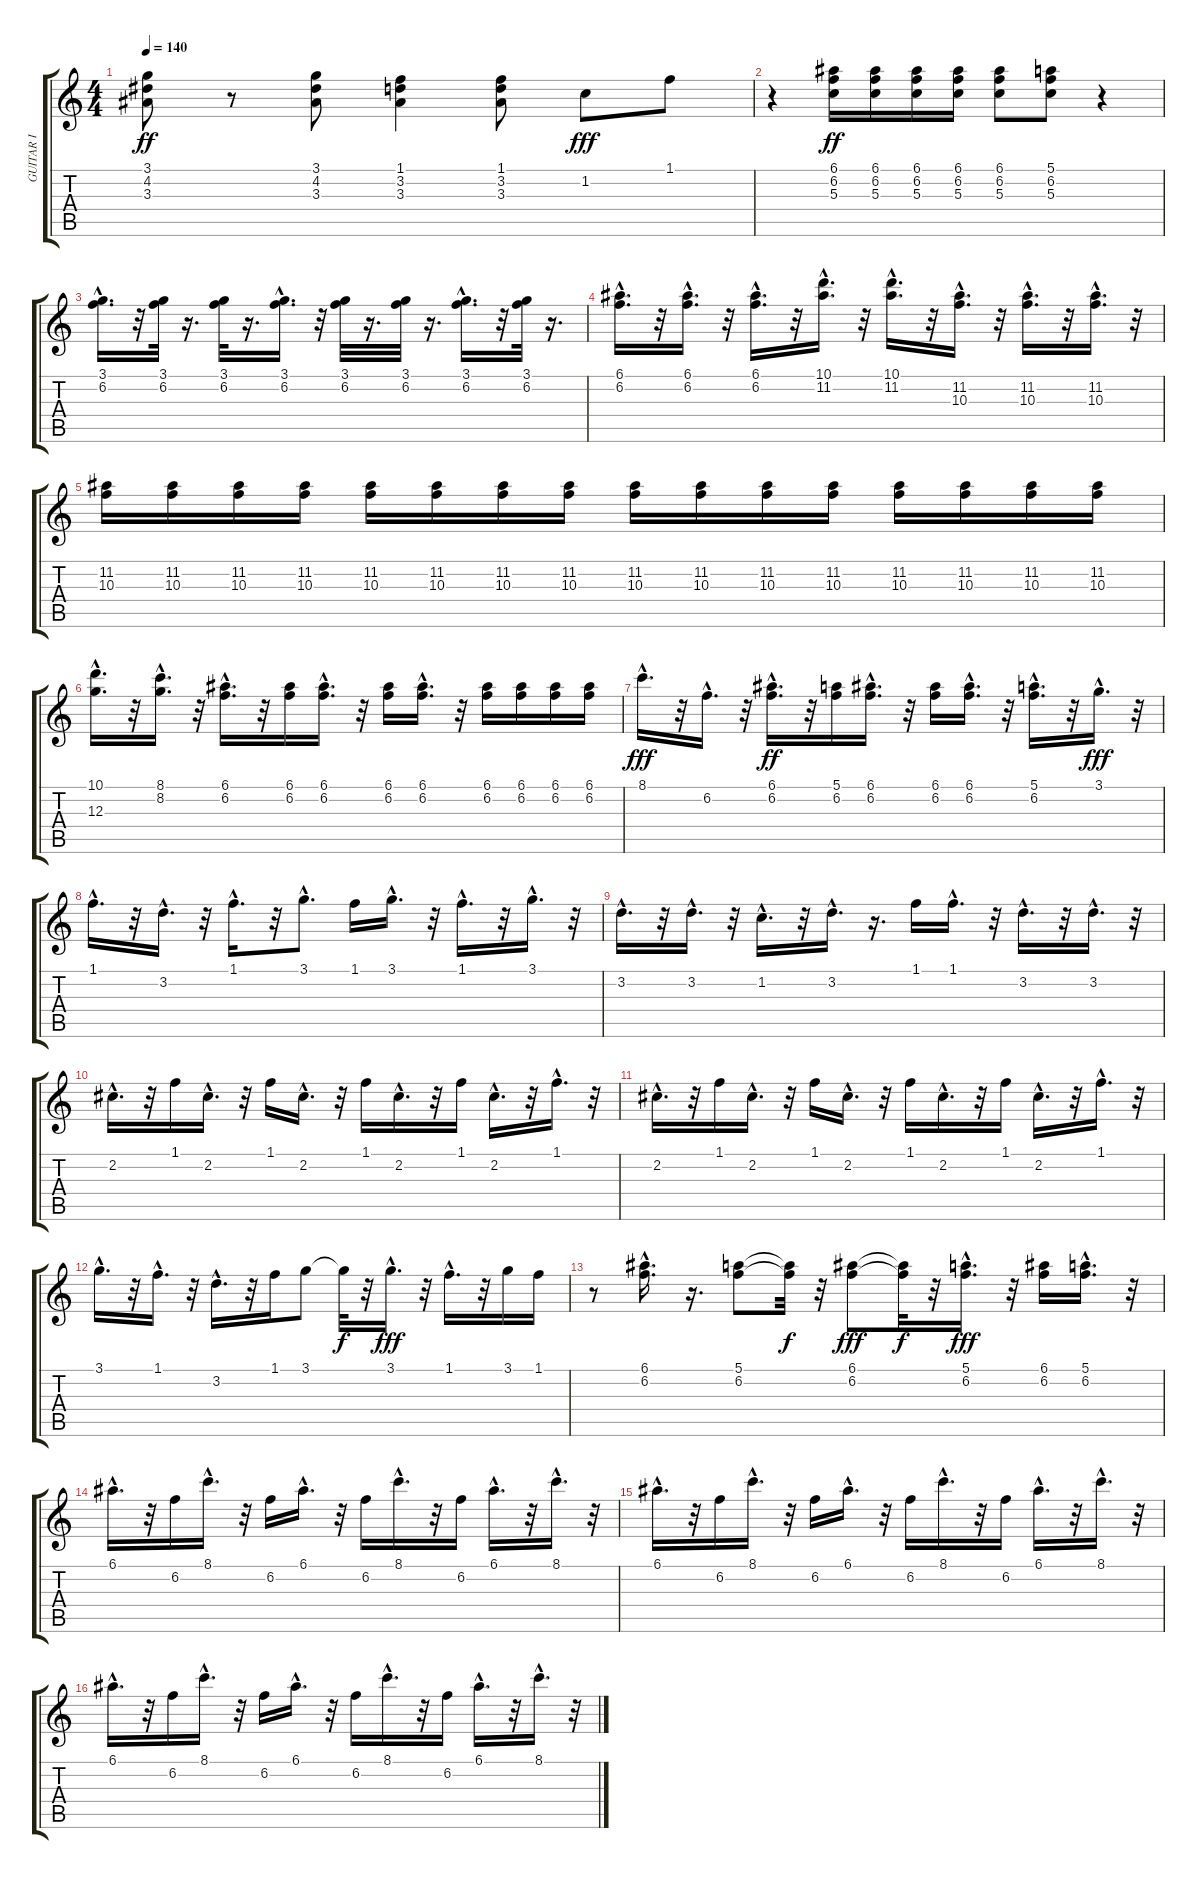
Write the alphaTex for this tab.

\track ("GUITAR I" "GUITAR I") {instrument distortionguitar}
\staff {score tabs}
\tuning (E4 B3 G3 D3 A2 E2) {hide}
\ts (4 4)
\tempo 140
\clef g2
\ks c
(3.1 4.2 3.3).8{dy ff} r.8 (3.1 4.2 3.3).8 (1.1 3.2 3.3).4 (1.1 3.2 3.3).8 1.2.8{dy fff} 1.1.8 |
r.4 (6.1 6.2 5.3).16{dy ff} (6.1 6.2 5.3).16 (6.1 6.2 5.3).16 (6.1 6.2 5.3).16 (6.1 6.2 5.3).8 (5.1 6.2 5.3).8 r.4 |
(3.1{hac} 6.2{hac}).16{d} r.32 (3.1 6.2).32 r.16{d} (3.1 6.2).32 r.16{d} (3.1{hac} 6.2{hac}).16{d} r.32 (3.1 6.2).32 r.16{d} (3.1 6.2).32 r.16{d} (3.1{hac} 6.2{hac}).16{d} r.32 (3.1 6.2).32 r.16{d} |
(6.1{hac} 6.2{hac}).16{d} r.32 (6.1{hac} 6.2{hac}).16{d} r.32 (6.1{hac} 6.2{hac}).16{d} r.32 (10.1{hac} 11.2{hac}).16{d} r.32 (10.1{hac} 11.2{hac}).16{d} r.32 (11.2{hac} 10.3{hac}).16{d} r.32 (11.2{hac} 10.3{hac}).16{d} r.32 (11.2{hac} 10.3{hac}).16{d} r.32 |
(11.2 10.3).16 (11.2 10.3).16 (11.2 10.3).16 (11.2 10.3).16 (11.2 10.3).16 (11.2 10.3).16 (11.2 10.3).16 (11.2 10.3).16 (11.2 10.3).16 (11.2 10.3).16 (11.2 10.3).16 (11.2 10.3).16 (11.2 10.3).16 (11.2 10.3).16 (11.2 10.3).16 (11.2 10.3).16 |
(10.1{hac} 12.3{hac}).16{d} r.32 (8.1{hac} 8.2{hac}).16{d} r.32 (6.1{hac} 6.2{hac}).16{d} r.32 (6.1 6.2).16 (6.1{hac} 6.2{hac}).16{d} r.32 (6.1 6.2).16 (6.1{hac} 6.2{hac}).16{d} r.32 (6.1 6.2).16 (6.1 6.2).16 (6.1 6.2).16 (6.1 6.2).16 |
8.1{hac}.16{d dy fff} r.32 6.2{hac}.16{d} r.32 (6.1{hac} 6.2{hac}).16{d dy ff} r.32 (5.1 6.2).16 (6.1{hac} 6.2{hac}).16{d} r.32 (6.1 6.2).16 (6.1{hac} 6.2{hac}).16{d} r.32 (5.1{hac} 6.2{hac}).16{d} r.32 3.1{hac}.16{d dy fff} r.32 |
1.1{hac}.16{d} r.32 3.2{hac}.16{d} r.32 1.1{hac}.16{d} r.32 3.1{hac}.8{d} 1.1.16 3.1{hac}.16{d} r.32 1.1{hac}.16{d} r.32 3.1{hac}.16{d} r.32 |
3.2{hac}.16{d} r.32 3.2{hac}.16{d} r.32 1.2{hac}.16{d} r.32 3.2{hac}.16{d} r.16{d} 1.1.16 1.1{hac}.16{d} r.32 3.2{hac}.16{d} r.32 3.2{hac}.16{d} r.32 |
2.2{hac}.16{d} r.32 1.1.16 2.2{hac}.16{d} r.32 1.1.16 2.2{hac}.16{d} r.32 1.1.16 2.2{hac}.16{d} r.32 1.1.16 2.2{hac}.16{d} r.32 1.1{hac}.16{d} r.32 |
2.2{hac}.16{d} r.32 1.1.16 2.2{hac}.16{d} r.32 1.1.16 2.2{hac}.16{d} r.32 1.1.16 2.2{hac}.16{d} r.32 1.1.16 2.2{hac}.16{d} r.32 1.1{hac}.16{d} r.32 |
3.1{hac}.16{d} r.32 1.1{hac}.16{d} r.32 3.2{hac}.16{d} r.32 1.1.16 3.1.8 3.1{t}.32{dy f} r.32 3.1{hac}.16{d dy fff} r.32 1.1{hac}.16{d} r.32 3.1.16 1.1.16 |
r.8 (6.1{hac} 6.2{hac}).16{d} r.16{d} (5.1 6.2).8 (5.1{t} 6.2{t}).32{dy f} r.32 (6.1 6.2).8{dy fff} (6.1{t} 6.2{t}).32{dy f} r.32 (5.1{hac} 6.2{hac}).16{d dy fff} r.32 (6.1 6.2).16 (5.1{hac} 6.2{hac}).16{d} r.32 |
6.1{hac}.16{d volume 12} r.32 6.2.16{volume 12} 8.1{hac}.16{d volume 12} r.32 6.2.16{volume 11} 6.1{hac}.16{d volume 11} r.32 6.2.16{volume 10} 8.1{hac}.16{d volume 10} r.32 6.2.16{volume 10} 6.1{hac}.16{d volume 9} r.32 8.1{hac}.16{d volume 9} r.32 |
6.1{hac}.16{d volume 8} r.32 6.2.16{volume 8} 8.1{hac}.16{d volume 8} r.32 6.2.16{volume 7} 6.1{hac}.16{d volume 7} r.32 6.2.16{volume 6} 8.1{hac}.16{d volume 6} r.32 6.2.16{volume 6} 6.1{hac}.16{d volume 5} r.32 8.1{hac}.16{d volume 5} r.32 |
6.1{hac}.16{d volume 4} r.32 6.2.16{volume 4} 8.1{hac}.16{d volume 3} r.32 6.2.16{volume 3} 6.1{hac}.16{d volume 3} r.32 6.2.16{volume 2} 8.1{hac}.16{d volume 2} r.32 6.2.16{volume 1} 6.1{hac}.16{d volume 1} r.32 8.1{hac}.16{d volume 0} r.32
